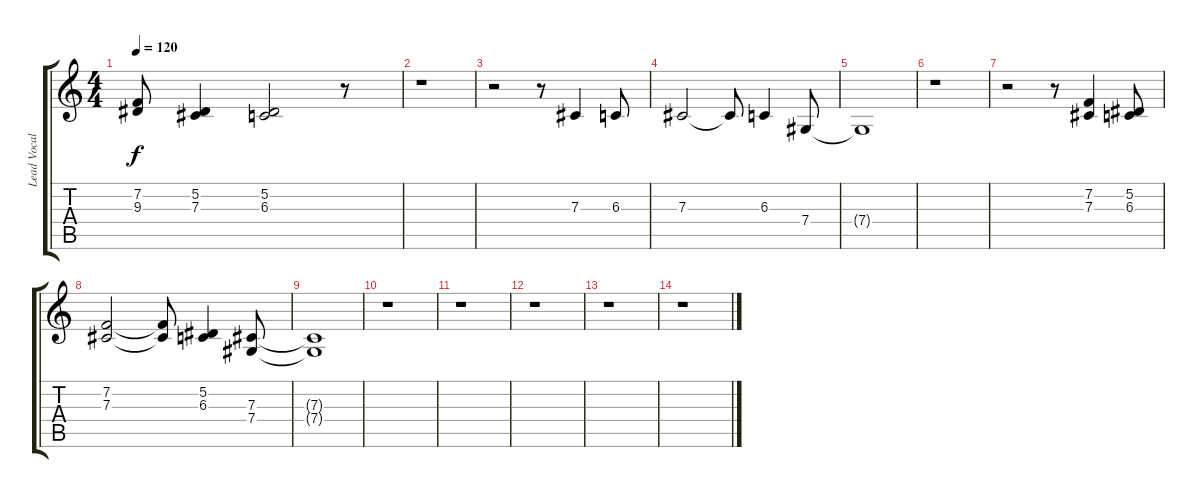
\track ("Lead Vocals" "Lead Vocal") {instrument lead6voice}
\staff {score tabs}
\tuning (Eb4 Bb3 Gb3 Db3 Ab2 Db2) {hide}
\ts (4 4)
\tempo 120
\clef g2
\ks c
(7.2{t} 9.3{t}).8{dy f} (5.2 7.3).4 (5.2 6.3).2 r.8 |
r.1 |
r.2 r.8 7.3.4 6.3.8 |
7.3.2 7.3{t}.8 6.3.4 7.4.8 |
7.4{t}.1 |
r.1 |
r.2 r.8 (7.2 7.3).4 (5.2 6.3).8 |
(7.2 7.3).2 (7.2{t} 7.3{t}).8 (5.2 6.3).4 (7.3 7.4).8 |
(7.3{t} 7.4{t}).1 |
r.1 |
r.1 |
r.1 |
r.1 |
r.1
